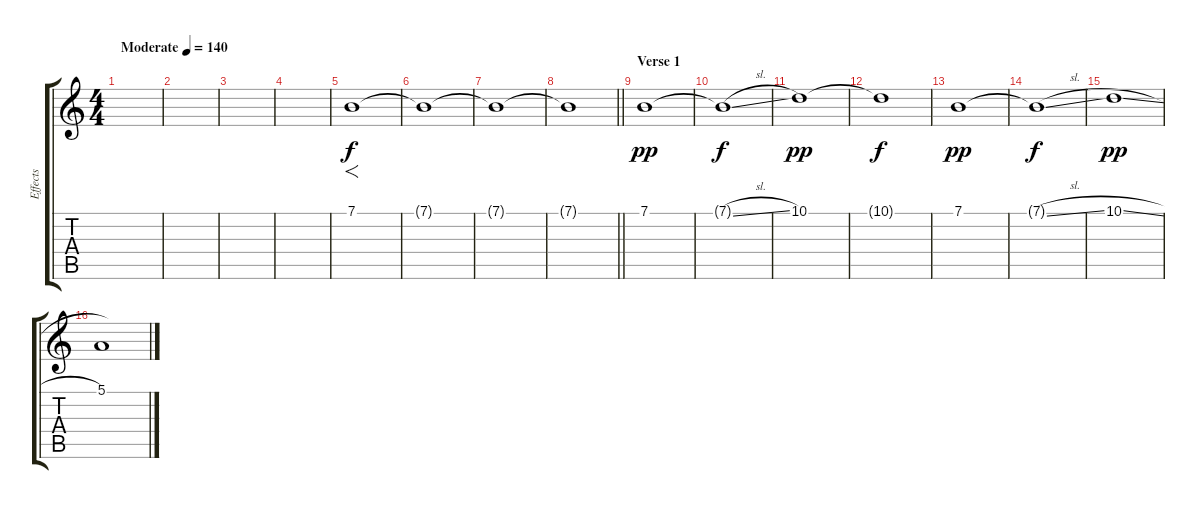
\track ("Effects" "Effects") {instrument fx7echoes}
\staff {score tabs}
\tuning (E4 B3 G3 D3 A2 E2) {hide}
\ts (4 4)
\tempo (140 "Moderate")
\clef g2
\ks c
|
|
|
|
7.1.1{f} |
7.1{t}.1{dy f} |
7.1{t}.1 |
\barLineRight lightlight
7.1{t}.1 |
\section ("" "Verse 1")
7.1.1{dy pp} |
7.1{sl t}.1{dy f} |
10.1.1{dy pp} |
10.1{t}.1{dy f} |
7.1.1{dy pp} |
7.1{sl t}.1{dy f} |
10.1{sl}.1{dy pp} |
5.1.1
